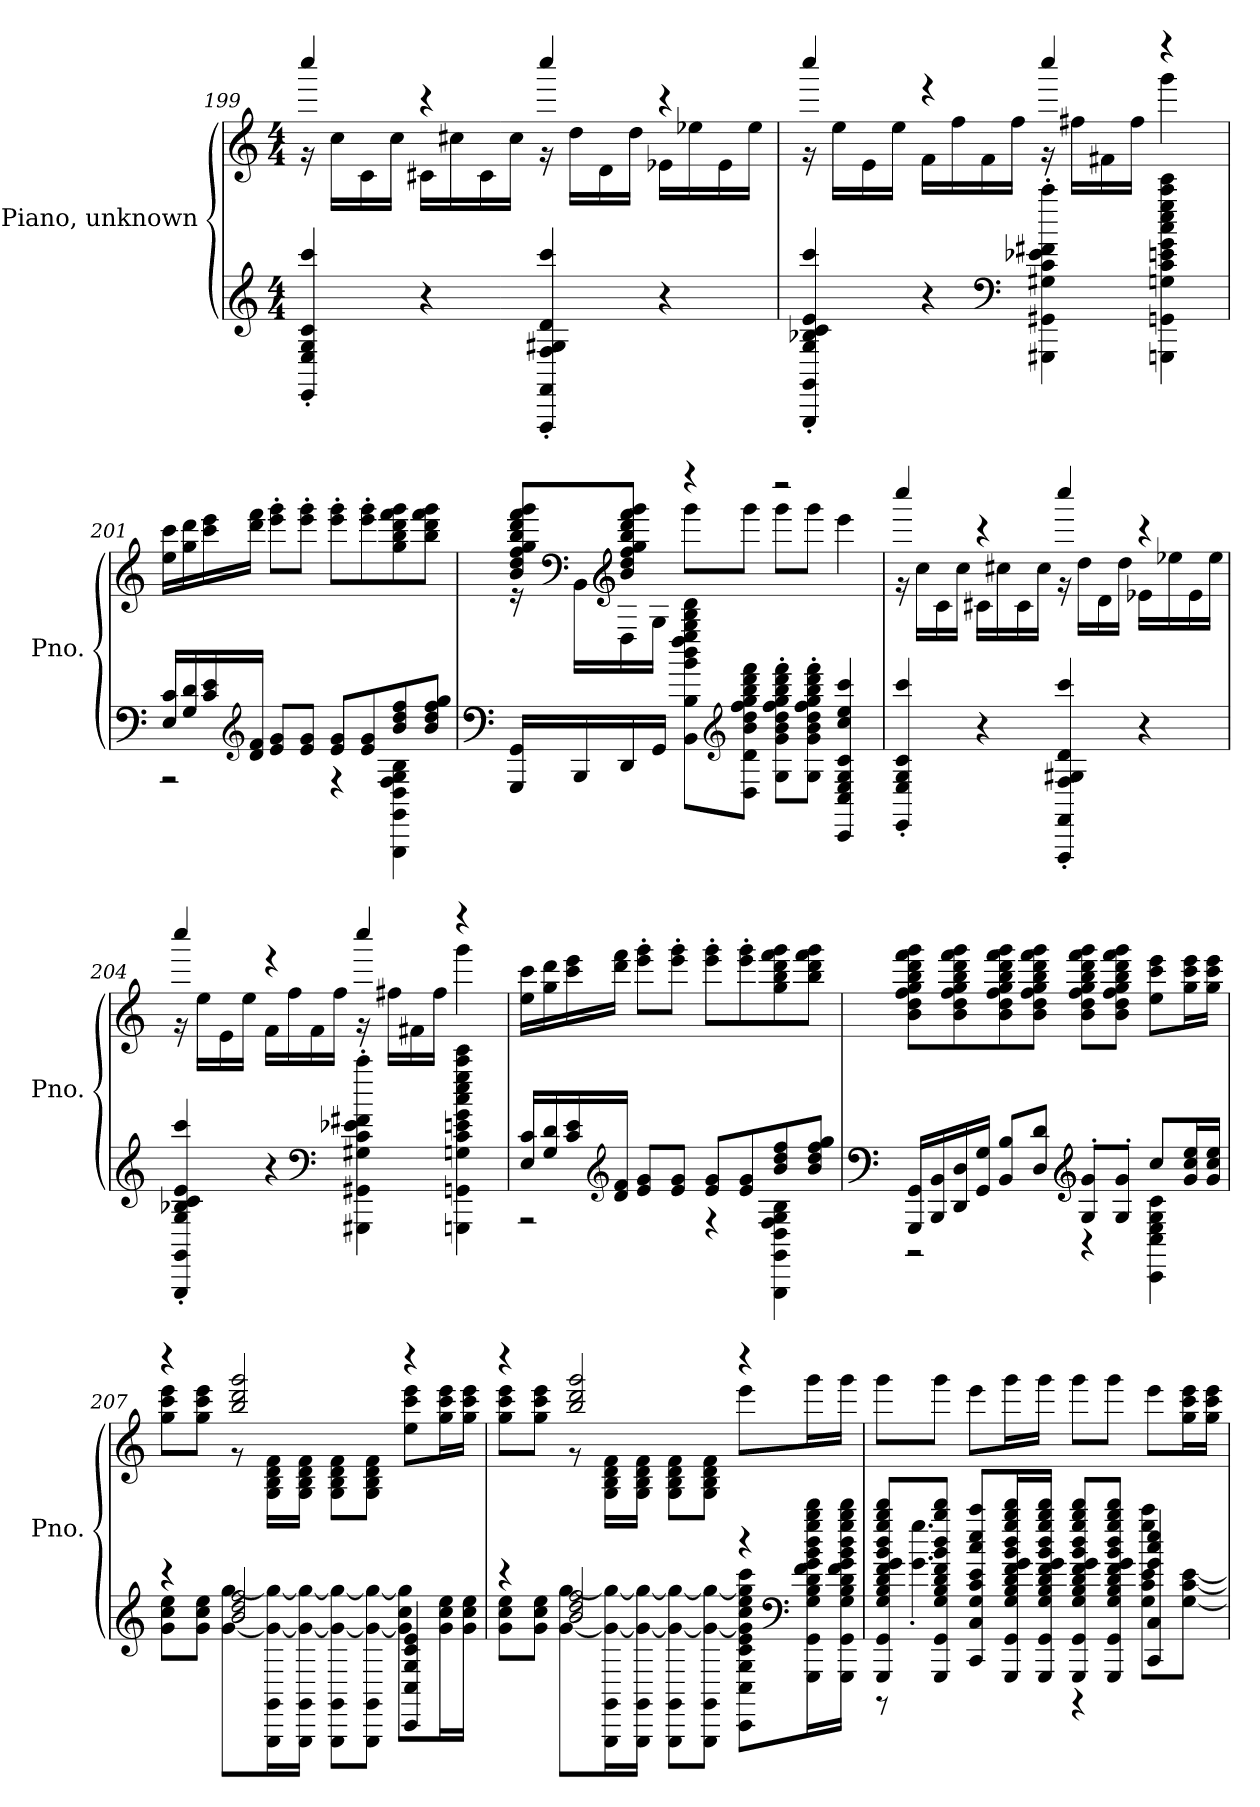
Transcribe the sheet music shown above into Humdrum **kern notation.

**kern	**kern
*part1	*part1
*staff2	*staff1
*I"Piano, unknown	*
*I'Pno.	*
!!LO:LB:g=z
*clefG2	*clefG2
*k[]	*k[]
*M4/4	*M4/4
=199	=199
*	*^
4EE/' 4E/' 4G/' 4c/' 4ccc/'	4cccc/	16r
.	.	16cc\LL
.	.	16c\
.	.	16cc\JJ
4r	4r	16c#X\LL
.	.	16cc#X\
.	.	16c#\
.	.	16cc#\JJ
4FFF/' 4FF/' 4F/' 4G#X/' 4d/' 4ccc/'	4cccc/	16r
.	.	16dd\LL
.	.	16d\
.	.	16dd\JJ
4r	4r	16e-X\LL
.	.	16ee-X\
.	.	16e-\
.	.	16ee-\JJ
=200	=200	=200
4GGG/' 4GG/' 4G/' 4B-X/' 4c/' 4e/' 4ccc/'	4cccc/	16r
.	.	16ee\LL
.	.	16e\
.	.	16ee\JJ
4r	4r	16f\LL
.	.	16ff\
.	.	16f\
.	.	16ff\JJ
*clefF4	*	*
4GGG#X\' 4GG#X\' 4G#X\' 4c\' 4e-X\' 4f#X\' 4ccc\'	4cccc/	16r
.	.	16ff#X\LL
.	.	16f#X\
.	.	16ff#\JJ
4GGGn\ 4GGn\ 4Gn\ 4c\ 4en\ 4g\ 4cc\ 4ee\ 4gg\ 4ccc\ 4eee\	4r	4ggg\
*	*v	*v
!!LO:LB:g=z
=201	=201
*^	*
16E/ 16c/LL	2r	16ee\ 16ccc\LL
16G/ 16d/	.	16gg\ 16ddd\
16c/ 16e/	.	16ccc\ 16eee\
*clefG2	*	*
16d/ 16f/JJ	.	16ddd\ 16fff\JJ
8e/ 8g/L	.	8eee\' 8ggg\'L
8e/ 8g/J	.	8eee\' 8ggg\'J
8e/ 8g/L	4r	8eee\' 8ggg\'L
8e/ 8g/	.	8eee\' 8ggg\'
8b/ 8dd/ 8ff/	4GGG\ 4GG\ 4D\ 4F\ 4G\ 4B\	8gg\ 8bb\ 8ddd\ 8fff\ 8ggg\
8b/ 8dd/ 8ff/ 8gg/J	.	8bb\ 8ddd\ 8fff\ 8ggg\J
*v	*v	*
=202	=202
*clefF4	*
*	*^
16GGG/ 16GG/LL	8b/ 8dd/ 8ff/ 8gg/ 8bb/ 8ddd/ 8fff/ 8ggg/L	16r
*	*clefF4	*
16BBB/	.	16BB\LL
*	*clefG2	*
16DD/	8b/ 8dd/ 8ff/ 8gg/ 8bb/ 8ddd/ 8fff/ 8ggg/J	16D\
16GG/JJ	.	16G\JJ
8BB\ 8B\ 8b\ 8dd\ 8ff\ 8gg\ 8bb\ 8ddd\ 8fff\L	4r	8ggg\L
*clefG2	*	*
8D\ 8d\ 8b\ 8dd\ 8ff\ 8gg\ 8bb\ 8ddd\ 8fff\J	.	8ggg\J
8G\' 8g\' 8b\' 8dd\' 8ff\' 8gg\' 8bb\' 8ddd\' 8fff\'L	2r	8ggg\L
8G\' 8g\' 8b\' 8dd\' 8ff\' 8gg\' 8bb\' 8ddd\' 8fff\'J	.	8ggg\J
4CC/ 4C/ 4E/ 4G/ 4c/ 4cc/ 4ee/ 4ccc/	.	4eee\
!!LO:PB:g=z	!!
=203	=203	=203
4EE/' 4E/' 4G/' 4c/' 4ccc/'	4cccc/	16r
.	.	16cc\LL
.	.	16c\
.	.	16cc\JJ
4r	4r	16c#X\LL
.	.	16cc#X\
.	.	16c#\
.	.	16cc#\JJ
4FFF/' 4FF/' 4F/' 4G#X/' 4d/' 4ccc/'	4cccc/	16r
.	.	16dd\LL
.	.	16d\
.	.	16dd\JJ
4r	4r	16e-X\LL
.	.	16ee-X\
.	.	16e-\
.	.	16ee-\JJ
=204	=204	=204
4GGG/' 4GG/' 4G/' 4B-X/' 4c/' 4e/' 4ccc/'	4cccc/	16r
.	.	16ee\LL
.	.	16e\
.	.	16ee\JJ
4r	4r	16f\LL
.	.	16ff\
.	.	16f\
.	.	16ff\JJ
*clefF4	*	*
4GGG#X\' 4GG#X\' 4G#X\' 4c\' 4e-X\' 4f#X\' 4ccc\'	4cccc/	16r
.	.	16ff#X\LL
.	.	16f#X\
.	.	16ff#\JJ
4GGGn\ 4GGn\ 4Gn\ 4c\ 4en\ 4g\ 4cc\ 4ee\ 4gg\ 4ccc\ 4eee\	4r	4ggg\
*	*v	*v
!!LO:LB:g=z
=205	=205
*^	*
16E/ 16c/LL	2r	16ee\ 16ccc\LL
16G/ 16d/	.	16gg\ 16ddd\
16c/ 16e/	.	16ccc\ 16eee\
*clefG2	*	*
16d/ 16f/JJ	.	16ddd\ 16fff\JJ
8e/ 8g/L	.	8eee\' 8ggg\'L
8e/ 8g/J	.	8eee\' 8ggg\'J
8e/ 8g/L	4r	8eee\' 8ggg\'L
8e/ 8g/	.	8eee\' 8ggg\'
8b/ 8dd/ 8ff/	4GGG\ 4GG\ 4D\ 4F\ 4G\ 4B\	8gg\ 8bb\ 8ddd\ 8fff\ 8ggg\
8b/ 8dd/ 8ff/ 8gg/J	.	8bb\ 8ddd\ 8fff\ 8ggg\J
=206	=206	=206
*clefF4	*	*
16GGG/ 16GG/LL	2r	8b\ 8dd\ 8ff\ 8gg\ 8bb\ 8ddd\ 8fff\ 8ggg\L
16BBB/ 16BB/	.	.
16DD/ 16D/	.	8b\ 8dd\ 8ff\ 8gg\ 8bb\ 8ddd\ 8fff\ 8ggg\
16GG/ 16G/JJ	.	.
8BB/ 8B/L	.	8b\ 8dd\ 8ff\ 8gg\ 8bb\ 8ddd\ 8fff\ 8ggg\
8D/ 8d/J	.	8b\ 8dd\ 8ff\ 8gg\ 8bb\ 8ddd\ 8fff\ 8ggg\J
*clefG2	*	*
8G/' 8g/'L	4r	8b\ 8dd\ 8ff\ 8gg\ 8bb\ 8ddd\ 8fff\ 8ggg\L
8G/' 8g/'J	.	8b\ 8dd\ 8ff\ 8gg\ 8bb\ 8ddd\ 8fff\ 8ggg\J
8cc/L	4CC\ 4C\ 4E\ 4G\ 4c\	8ee\ 8ccc\ 8eee\L
16g/ 16cc/ 16ee/L	.	16gg\ 16ccc\ 16eee\L
16g/ 16cc/ 16ee/JJ	.	16gg\ 16ccc\ 16eee\JJ
!!LO:LB:g=z
=207	=207	=207
*	*	*^
4r	8g\ 8cc\ 8ee\L	4r	8gg\ 8ccc\ 8eee\L
.	8g\ 8cc\ 8ee\J	.	8gg\ 8ccc\ 8eee\J
2b/ 2dd/ 2ff/	[8g\ [8gg\L	2bb/ 2ddd/ 2ggg/	8r
.	16GGG\ 16GG\ 16g\_ 16gg\_L	.	16G\ 16B\ 16d\ 16f\LL
.	16GGG\ 16GG\ 16g\_ 16gg\_JJ	.	16G\ 16B\ 16d\ 16f\JJ
.	8GGG\ 8GG\ 8g\_ 8gg\_L	.	8G\ 8B\ 8d\ 8f\L
.	8GGG\ 8GG\ 8g\_ 8gg\_J	.	8G\ 8B\ 8d\ 8f\J
4CC/ 4C/ 4G/ 4c/ 4e/	8g\] 8cc\ 8gg\]L	4r	8ee\ 8ccc\ 8eee\L
.	16g\ 16cc\ 16ee\L	.	16gg\ 16ccc\ 16eee\L
.	16g\ 16cc\ 16ee\JJ	.	16gg\ 16ccc\ 16eee\JJ
=208	=208	=208	=208
4r	8g\ 8cc\ 8ee\L	4r	8gg\ 8ccc\ 8eee\L
.	8g\ 8cc\ 8ee\J	.	8gg\ 8ccc\ 8eee\J
2b/ 2dd/ 2ff/	[8g\ [8gg\L	2bb/ 2ddd/ 2ggg/	8r
.	16GGG\ 16GG\ 16g\_ 16gg\_L	.	16G\ 16B\ 16d\ 16f\LL
.	16GGG\ 16GG\ 16g\_ 16gg\_JJ	.	16G\ 16B\ 16d\ 16f\JJ
.	8GGG\ 8GG\ 8g\_ 8gg\_L	.	8G\ 8B\ 8d\ 8f\L
.	8GGG\ 8GG\ 8g\_ 8gg\_J	.	8G\ 8B\ 8d\ 8f\J
4r	8CC\ 8C\ 8G\ 8c\ 8e\ 8g\] 8cc\ 8ee\ 8gg\] 8ccc\L	4r	8eee\L
*clefF4	*	*	*
.	16GGG\ 16GG\ 16G\ 16B\ 16d\ 16f\ 16g\ 16b\ 16dd\ 16gg\ 16bb\ 16ddd\L	.	16ggg\L
.	16GGG\ 16GG\ 16G\ 16B\ 16d\ 16f\ 16g\ 16b\ 16dd\ 16gg\ 16bb\ 16ddd\JJ	.	16ggg\JJ
*	*	*v	*v
!!LO:LB:g=z
=209	=209	=209
8GGG/ 8GG/ 8G/ 8B/ 8d/ 8f/ 8g/ 8b/ 8dd/ 8gg/ 8bb/ 8ddd/L	8r	8ggg\L
8GGG/ 8GG/ 8G/ 8B/ 8d/ 8f/ 8b/ 8dd/ 8bb/ 8ddd/J	4.g\' 4.gg\'	8ggg\J
8CC/ 8C/ 8G/ 8c/ 8e/ 8cc/ 8ee/ 8ccc/L	.	8eee\L
16GGG/ 16GG/ 16G/ 16B/ 16d/ 16f/ 16g/ 16b/ 16dd/ 16gg/ 16bb/ 16ddd/L	.	16ggg\L
16GGG/ 16GG/ 16G/ 16B/ 16d/ 16f/ 16g/ 16b/ 16dd/ 16gg/ 16bb/ 16ddd/JJ	.	16ggg\JJ
8GGG/ 8GG/ 8G/ 8B/ 8d/ 8f/ 8g/ 8b/ 8dd/ 8gg/ 8bb/ 8ddd/L	4r	8ggg\L
8GGG/ 8GG/ 8G/ 8B/ 8d/ 8f/ 8g/ 8b/ 8dd/ 8gg/ 8bb/ 8ddd/J	.	8ggg\J
4CC/ 4C/ 4g/ 4cc/ 4ee/	8G\ 8c\ 8e\ 8gg\ 8ccc\L	8eee\L
.	[8G\ [8c\ [8e\J	16gg\ 16ccc\ 16eee\L
.	.	16gg\ 16ccc\ 16eee\JJ
*v	*v	*
=	=
*-	*-
